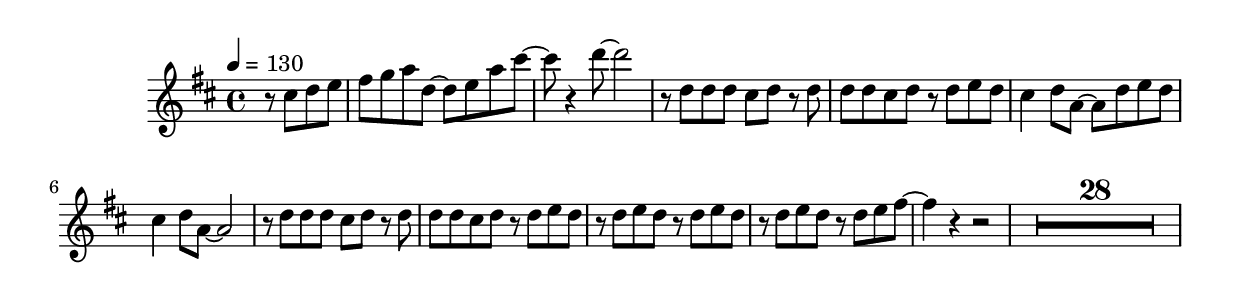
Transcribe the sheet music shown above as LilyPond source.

\version "2.18.2"
melody = \relative c'' {
	\clef "treble"
	\key d \major
	\time 4/4
	\tempo 4 = 130
	\partial 2
	\compressFullBarRests
	r8 cis d e fis g a d,~ d e a cis~ cis r4 d8~ d2
	r8 d, d d cis d r d d d cis d r d e d cis4 d8 a~ a d e d cis4 d8 a~ a2
	r8 d d d cis d r d d d cis d r d e d r d e d r d e d r d e d r d e fis~ fis4 r4 r2 R1*28

}

\score {
	\new Staff \melody
	\layout { }
	\midi { }
}
